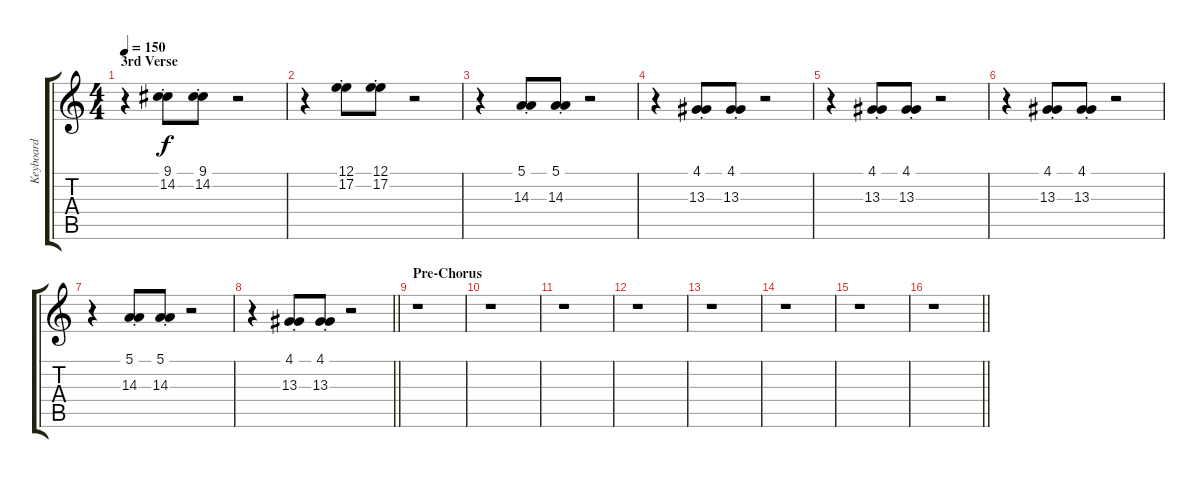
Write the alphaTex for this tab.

\track ("Keyboard" "Keyboard") {instrument lead8bassandlead}
\staff {score tabs}
\tuning (E4 B3 G3 D3 A2 E2) {hide}
\ts (4 4)
\section ("" "3rd Verse")
\tempo 150
\clef g2
\ks c
r.4{dy f} (9.1{st} 14.2{st}).8 (9.1{st} 14.2{st}).8 r.2 |
r.4 (12.1{st} 17.2{st}).8 (12.1{st} 17.2{st}).8 r.2 |
r.4 (5.1{st} 14.3{st}).8 (5.1{st} 14.3{st}).8 r.2 |
r.4 (4.1{st} 13.3{st}).8 (4.1{st} 13.3{st}).8 r.2 |
r.4 (4.1{st} 13.3{st}).8 (4.1{st} 13.3{st}).8 r.2 |
r.4 (4.1{st} 13.3{st}).8 (4.1{st} 13.3{st}).8 r.2 |
r.4 (5.1{st} 14.3{st}).8 (5.1{st} 14.3{st}).8 r.2 |
\barLineRight lightlight
r.4 (4.1{st} 13.3{st}).8 (4.1{st} 13.3{st}).8 r.2 |
\section ("" "Pre-Chorus")
r.1 |
r.1 |
r.1 |
r.1 |
r.1 |
r.1 |
r.1 |
\barLineRight lightlight
r.1
